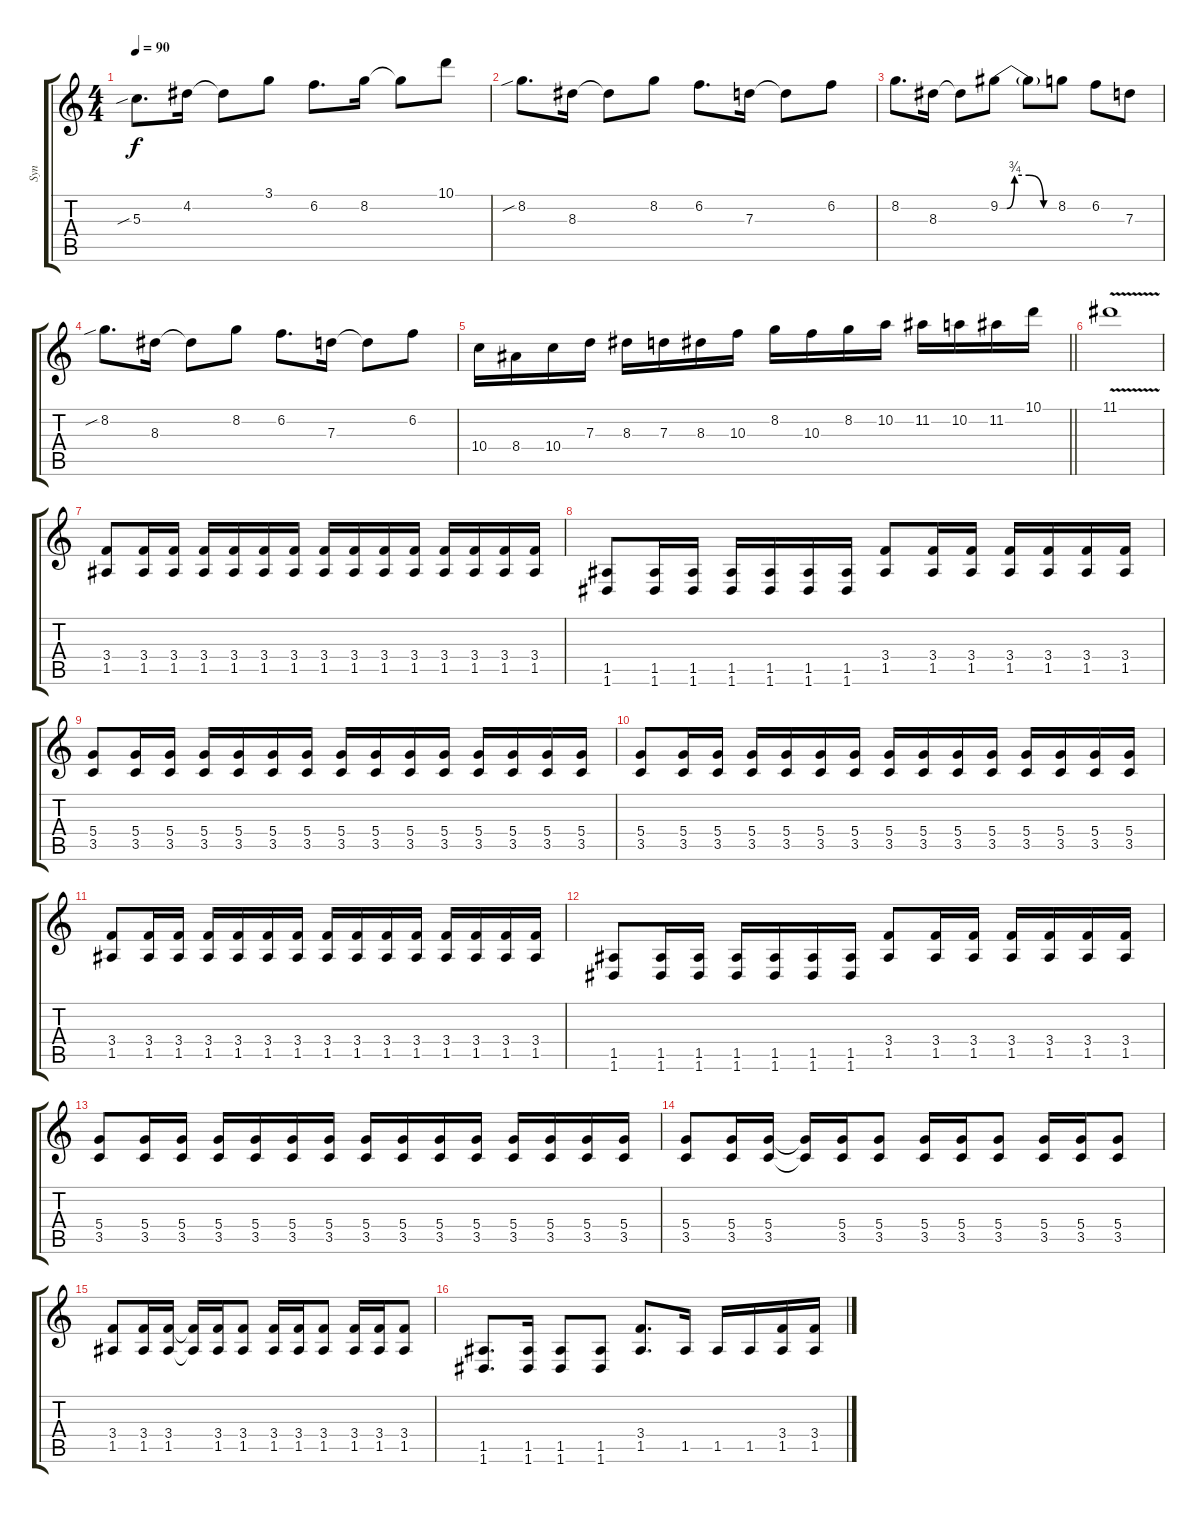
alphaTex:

\track ("Syn" "Syn") {instrument distortionguitar}
\staff {score tabs}
\tuning (E4 B3 G3 D3 A2 D2) {hide}
\ts (4 4)
\tempo 90
\clef g2
\ks c
5.3{sib}.8{d dy f} 4.2.16 4.2{t}.8 3.1.8 6.2.8{d} 8.2.16 8.2{t}.8 10.1.8 |
8.2{sib}.8{d} 8.3.16 8.3{t}.8 8.2.8 6.2.8{d} 7.3.16 7.3{t}.8 6.2.8 |
8.2.8{d} 8.3.16 8.3{t}.8 9.2{be (custom 0 0 7 0 15 3 30 3 45 0 60 0)}.8 9.2{t}.8 8.2.8 6.2.8 7.3.8 |
8.2{sib}.8{d} 8.3.16 8.3{t}.8 8.2.8 6.2.8{d} 7.3.16 7.3{t}.8 6.2.8 |
\barLineRight lightlight
10.4.16 8.4.16 10.4.16 7.3.16 8.3.16 7.3.16 8.3.16 10.3.16 8.2.16 10.3.16 8.2.16 10.2.16 11.2.16 10.2.16 11.2.16 10.1.16 |
11.1{v}.1 |
(3.4 1.5).8 (3.4 1.5).16 (3.4 1.5).16 (3.4 1.5).16 (3.4 1.5).16 (3.4 1.5).16 (3.4 1.5).16 (3.4 1.5).16 (3.4 1.5).16 (3.4 1.5).16 (3.4 1.5).16 (3.4 1.5).16 (3.4 1.5).16 (3.4 1.5).16 (3.4 1.5).16 |
(1.5 1.6).8 (1.5 1.6).16 (1.5 1.6).16 (1.5 1.6).16 (1.5 1.6).16 (1.5 1.6).16 (1.5 1.6).16 (3.4 1.5).8 (3.4 1.5).16 (3.4 1.5).16 (3.4 1.5).16 (3.4 1.5).16 (3.4 1.5).16 (3.4 1.5).16 |
(5.4 3.5).8 (5.4 3.5).16 (5.4 3.5).16 (5.4 3.5).16 (5.4 3.5).16 (5.4 3.5).16 (5.4 3.5).16 (5.4 3.5).16 (5.4 3.5).16 (5.4 3.5).16 (5.4 3.5).16 (5.4 3.5).16 (5.4 3.5).16 (5.4 3.5).16 (5.4 3.5).16 |
(5.4 3.5).8 (5.4 3.5).16 (5.4 3.5).16 (5.4 3.5).16 (5.4 3.5).16 (5.4 3.5).16 (5.4 3.5).16 (5.4 3.5).16 (5.4 3.5).16 (5.4 3.5).16 (5.4 3.5).16 (5.4 3.5).16 (5.4 3.5).16 (5.4 3.5).16 (5.4 3.5).16 |
(3.4 1.5).8 (3.4 1.5).16 (3.4 1.5).16 (3.4 1.5).16 (3.4 1.5).16 (3.4 1.5).16 (3.4 1.5).16 (3.4 1.5).16 (3.4 1.5).16 (3.4 1.5).16 (3.4 1.5).16 (3.4 1.5).16 (3.4 1.5).16 (3.4 1.5).16 (3.4 1.5).16 |
(1.5 1.6).8 (1.5 1.6).16 (1.5 1.6).16 (1.5 1.6).16 (1.5 1.6).16 (1.5 1.6).16 (1.5 1.6).16 (3.4 1.5).8 (3.4 1.5).16 (3.4 1.5).16 (3.4 1.5).16 (3.4 1.5).16 (3.4 1.5).16 (3.4 1.5).16 |
(5.4 3.5).8 (5.4 3.5).16 (5.4 3.5).16 (5.4 3.5).16 (5.4 3.5).16 (5.4 3.5).16 (5.4 3.5).16 (5.4 3.5).16 (5.4 3.5).16 (5.4 3.5).16 (5.4 3.5).16 (5.4 3.5).16 (5.4 3.5).16 (5.4 3.5).16 (5.4 3.5).16 |
(5.4 3.5).8 (5.4 3.5).16 (5.4 3.5).16 (5.4{t} 3.5{t}).16 (5.4 3.5).16 (5.4 3.5).8 (5.4 3.5).16 (5.4 3.5).16 (5.4 3.5).8 (5.4 3.5).16 (5.4 3.5).16 (5.4 3.5).8 |
(3.4 1.5).8 (3.4 1.5).16 (3.4 1.5).16 (3.4{t} 1.5{t}).16 (3.4 1.5).16 (3.4 1.5).8 (3.4 1.5).16 (3.4 1.5).16 (3.4 1.5).8 (3.4 1.5).16 (3.4 1.5).16 (3.4 1.5).8 |
(1.5 1.6).8{d} (1.5 1.6).16 (1.5 1.6).8 (1.5 1.6).8 (3.4 1.5).8{d} 1.5.16 1.5.16 1.5.16 (3.4 1.5).16 (3.4 1.5).16
